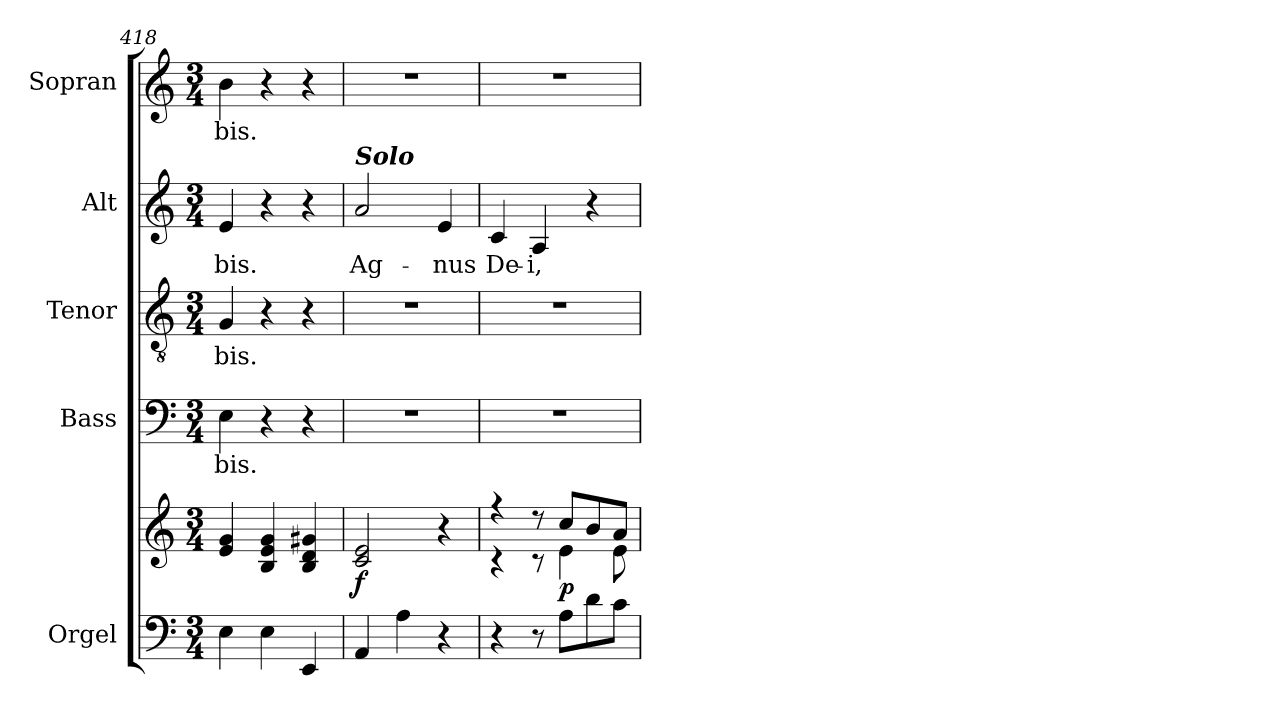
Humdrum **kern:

**kern	**kern	**dynam	**kern	**text	**kern	**text	**kern	**text	**kern	**text
*part5	*part5	*part5	*part4	*part4	*part3	*part3	*part2	*part2	*part1	*part1
*staff6	*staff5	*staff5/6	*staff4	*staff4	*staff3	*staff3	*staff2	*staff2	*staff1	*staff1
*I"Orgel	*	*	*I"Bass	*	*I"Tenor	*	*I"Alt	*	*I"Sopran	*
*I'Org.	*	*	*I'B.	*	*I'T.	*	*I'A.	*	*I'S.	*
*clefF4	*clefG2	*	*clefF4	*	*clefGv2	*	*clefG2	*	*clefG2	*
*k[]	*k[]	*	*k[]	*	*k[]	*	*k[]	*	*k[]	*
*C:	*C:	*	*C:	*	*C:	*	*C:	*	*C:	*
*M3/4	*M3/4	*	*M3/4	*	*M3/4	*	*M3/4	*	*M3/4	*
=418	=418	=418	=418	=418	=418	=418	=418	=418	=418	=418
!	!	!	!	!LO:LY:b	!	!LO:LY:b	!	!LO:LY:b	!	!LO:LY:b
4E\	4e/ 4g/	.	4E\	-bis.	4G/	-bis.	4e/	-bis.	4b\	-bis.
4E\	4B/ 4e/ 4g/	.	4r	.	4r	.	4r	.	4r	.
4EE/	4B/ 4d/ 4g#X/	.	4r	.	4r	.	4r	.	4r	.
=419	=419	=419	=419	=419	=419	=419	=419	=419	=419	=419
!	!	!	!	!	!	!	!LO:TX:a:Bi:t=Solo	!	!	!
!	!	!LO:DY:b	!	!	!	!	!	!LO:LY:b	!	!
4AA/	2c/ 2e/	f	2.r	.	2.r	.	2a/	Ag-	2.r	.
4A\	.	.	.	.	.	.	.	.	.	.
!	!	!	!	!	!	!	!	!LO:LY:b	!	!
4r	4r	.	.	.	.	.	4e/	-nus	.	.
=420	=420	=420	=420	=420	=420	=420	=420	=420	=420	=420
*	*^	*	*	*	*	*	*	*	*	*
!	!	!	!	!	!	!	!	!	!LO:LY:b	!	!
4r	4r	4r	.	2.r	.	2.r	.	4c/	De-	2.r	.
!	!	!	!	!	!	!	!	!	!LO:LY:b	!	!
8r	8r	8r	.	.	.	.	.	4A/	-i,	.	.
!	!	!	!LO:DY:b	!	!	!	!	!	!	!	!
8A\L	8cc/L	4e\	p	.	.	.	.	.	.	.	.
8d\	8b/	.	.	.	.	.	.	4r	.	.	.
8c\J	8a/J	8e\	.	.	.	.	.	.	.	.	.
*	*v	*v	*	*	*	*	*	*	*	*	*
=	=	=	=	=	=	=	=	=	=	=
*-	*-	*-	*-	*-	*-	*-	*-	*-	*-	*-
